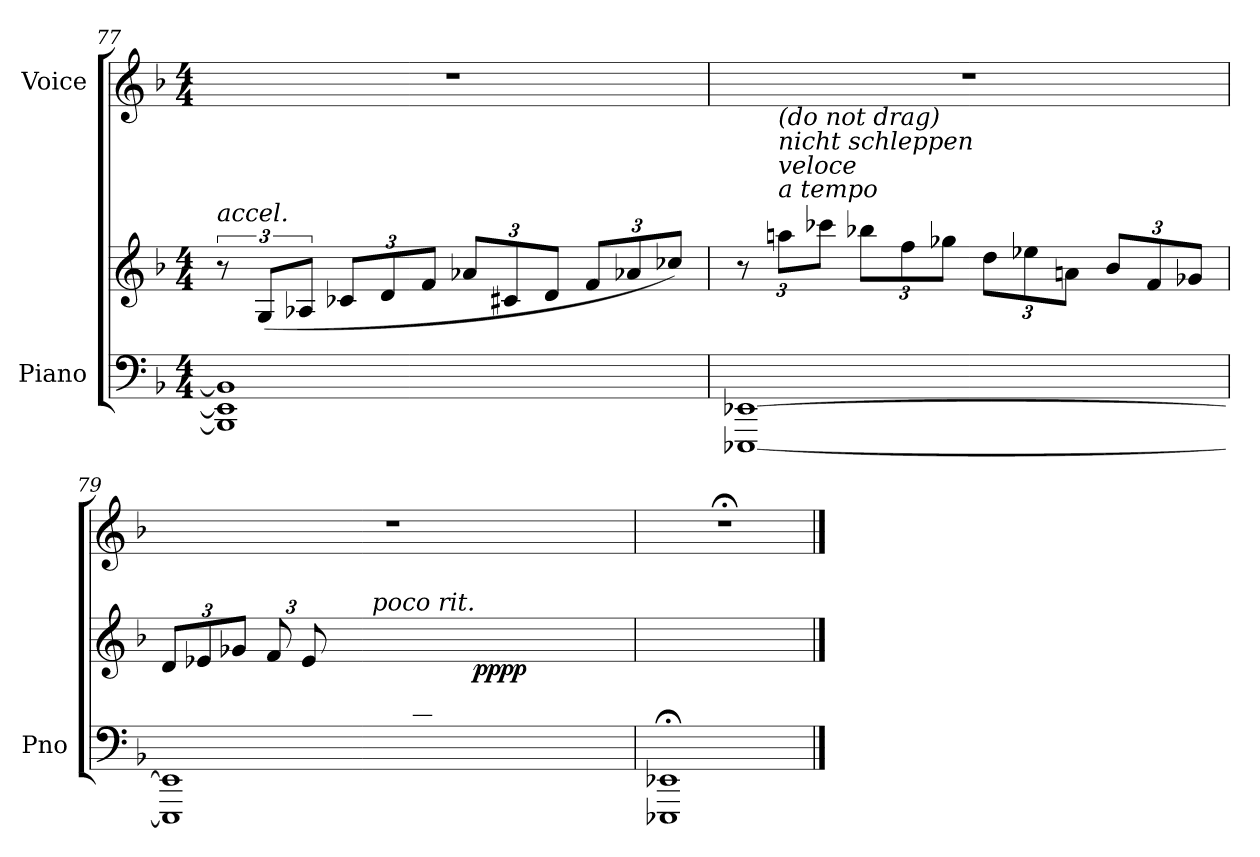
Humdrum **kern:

**kern	**kern	**dynam	**kern
*part2	*part2	*part2	*part1
*staff3	*staff2	*staff2/3	*staff1
*I"Piano	*	*	*I"Voice
*I'Pno	*	*	*
*clefF4	*clefG2	*	*clefG2
*k[b-]	*k[b-]	*	*k[b-]
*M4/4	*M4/4	*	*M4/4
=77	=77	=77	=77
!	!LO:TX:i:t=accel.	!	!
1BBB-] 1EE-] 1BB-]	12r	.	1r
.	(>12G/L	.	.
.	12A-X/J	.	.
*	*Xbrackettup	*	*
.	12c-X/L	.	.
.	12d/	.	.
.	12f/J	.	.
.	12a-X/L	.	.
.	12c#X/	.	.
.	12d/J	.	.
.	12f/L	.	.
.	12a-X/	.	.
.	12cc-X/J)	.	.
=78	=78	=78	=78
[<1EEE-X [1EE-X	12r	.	1r
!	!LO:TX:i:t=a tempo	!	!
!	!LO:TX:i:t=veloce	!	!
!	!LO:TX:i:t=nicht schleppen	!	!
!	!LO:TX:i:t=(do not drag)	!	!
.	(12aan\L	.	.
.	12ccc-X\J	.	.
*	*brackettup	*	*
.	12bb-X\L	.	.
.	12ff\	.	.
.	12gg-X\J	.	.
.	12dd\L	.	.
.	12ee-X\	.	.
.	12an\J	.	.
*	*Xbrackettup	*	*
.	12b-/L	.	.
.	12f/	.	.
.	12g-X/J	.	.
=79	=79	=79	=79
*^	*	*	*
*	*^	*	*	*
12%5ryy	1EEE-] 1EE-]	4ryy	12d/L	.	1r
.	.	.	12e-X/	.	.
.	.	.	12g-X/J	.	.
.	.	4ryy	12f/L	.	.
.	.	.	12e-/	.	.
12An/J	.	.	12ryy	.	.
!	!	!	!LO:TX:i:t=poco rit.	!	!
12c-X\L	.	2ryy	4ryy	.	.
12B-\	.	.	.	.	.
12G-X\J	.	.	.	.	.
*Xbrackettup	*	*	*	*	*
!	!	!	!	!LO:DY:b	!
12E-X/L	.	.	4ryy	pppp	.
12BB-/	.	.	.	.	.
12GG-X/J)	.	.	.	.	.
*v	*v	*v	*	*	*
=80	=80	=80	=80
1EEE-X;< 1EE-X;<	1ryy	.	1r;<
==	==	==	==
*-	*-	*-	*-
